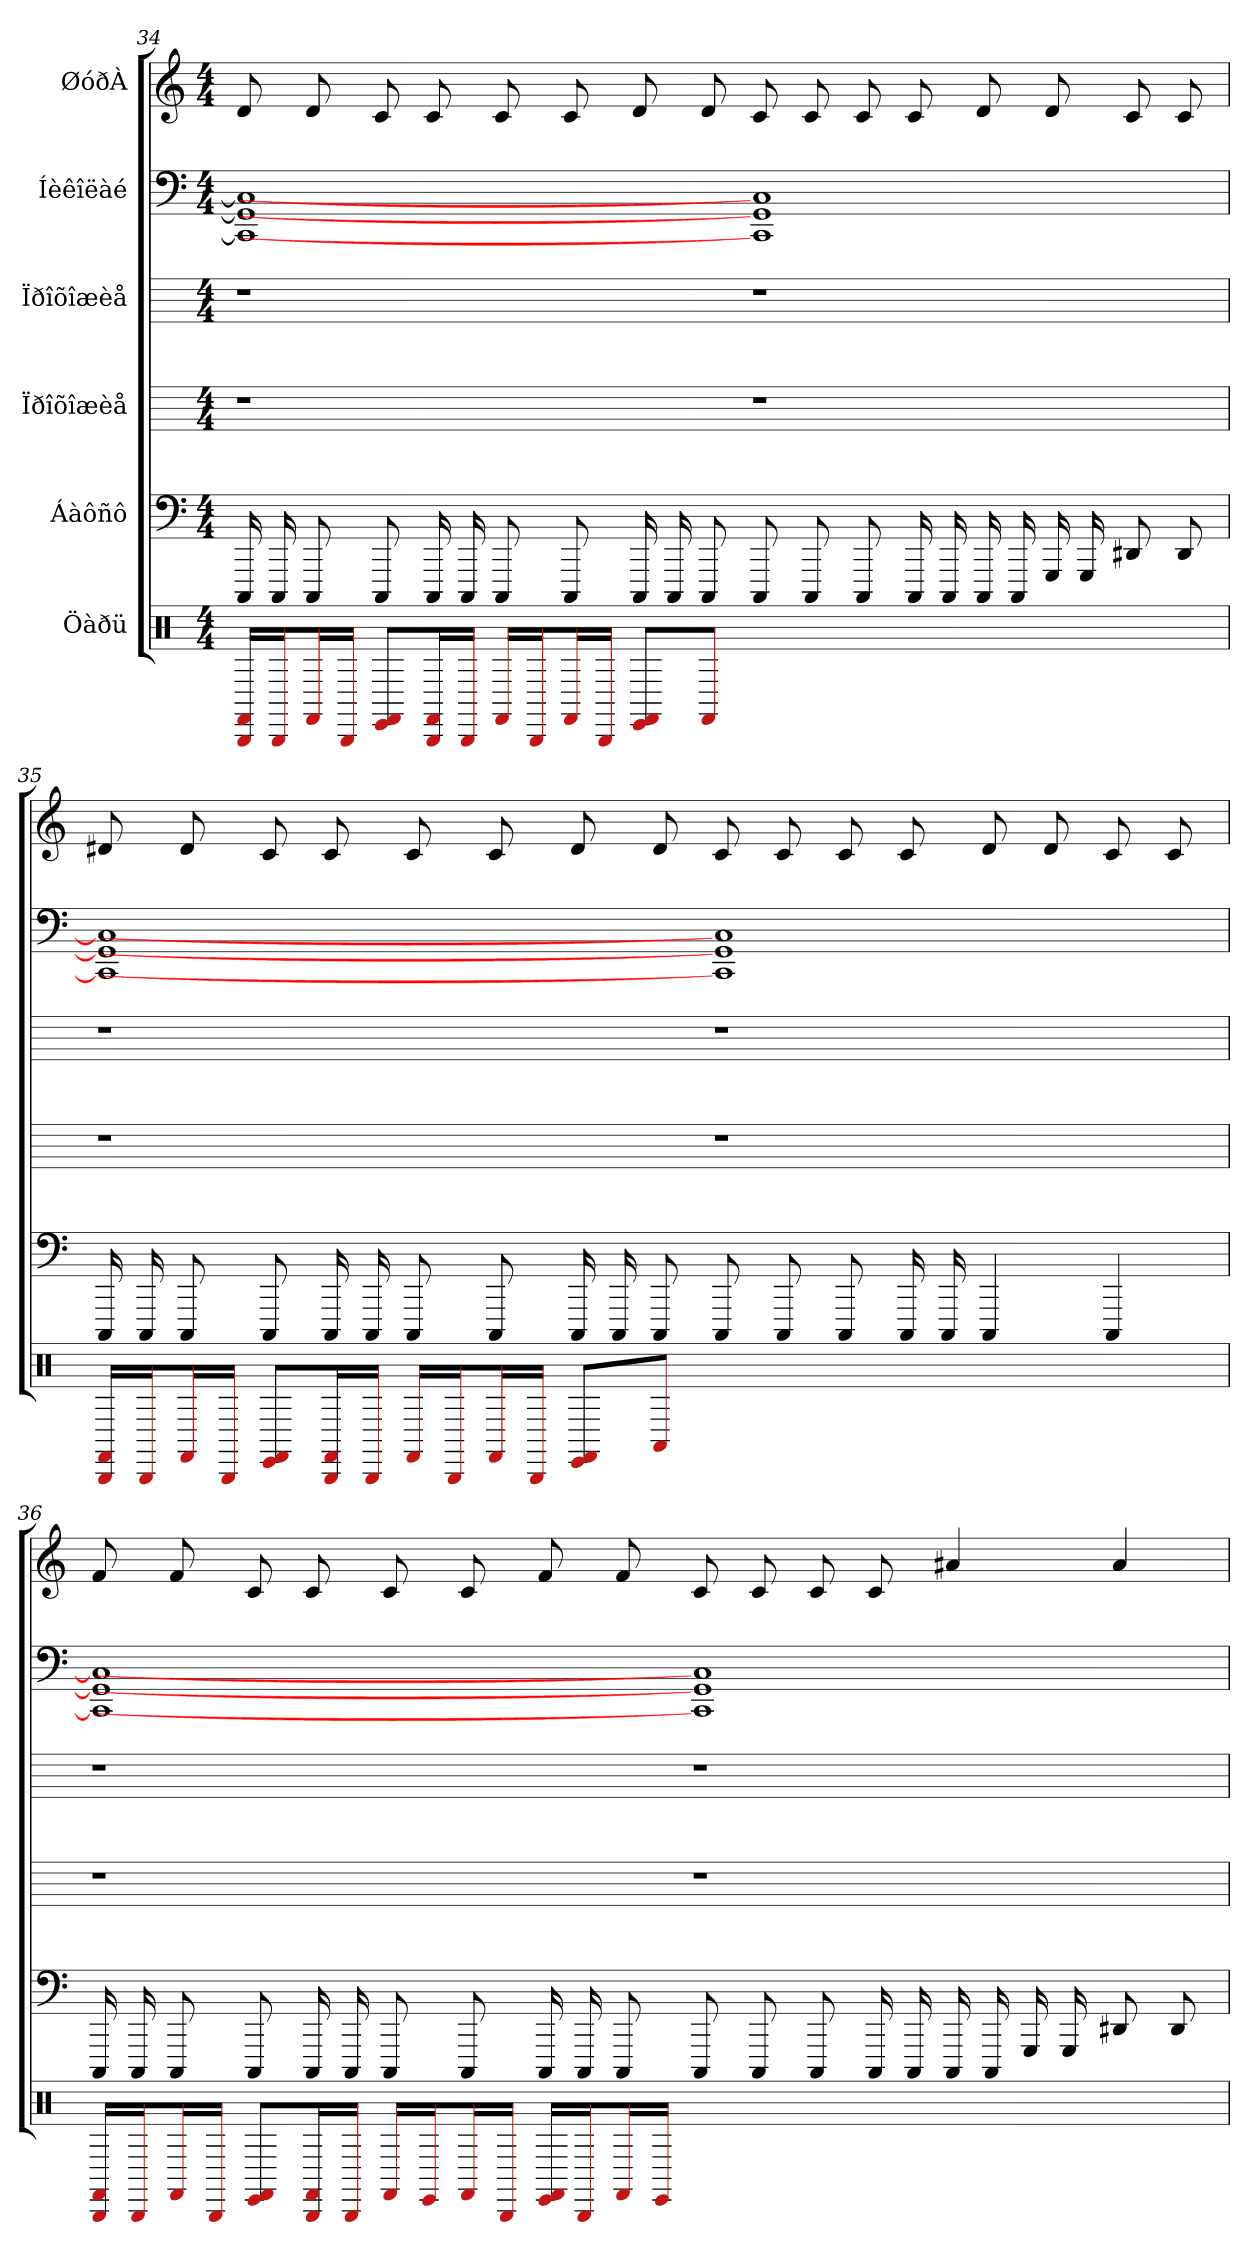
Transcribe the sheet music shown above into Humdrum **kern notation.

**kern	**kern	**kern	**kern	**kern	**kern
*part6	*part5	*part4	*part3	*part2	*part1
*staff6	*staff5	*staff4	*staff3	*staff2	*staff1
*I"Öàðü	*I"Áàôñô	*I"Ïðîõîæèå	*I"Ïðîõîæèå	*I"Íèêîëàé	*I"ØóðÀ
*clefX	*	*	*	*	*
*k[]	*k[]	*k[]	*k[]	*k[]	*k[]
*M4/4	*M4/4	*M4/4	*M4/4	*M4/4	*M4/4
=34	=34	=34	=34	=34	=34
16BBB/ 16FF#/LL	16CCC	1r	1r	1C] 1GG] 1CC]	8d
16BBB/J	16CCC	.	.	.	.
16FF#/L	8CCC	.	.	.	8d
16BBB/JJ	.	.	.	.	.
8EE/ 8FF#/L	8CCC	.	.	.	8c
16BBB/ 16FF#/L	16CCC	.	.	.	8c
16BBB/JJ	16CCC	.	.	.	.
16FF#/LL	8CCC	.	.	.	8c
16BBB/J	.	.	.	.	.
16FF#/L	8CCC	.	.	.	8c
16BBB/JJ	.	.	.	.	.
8EE/ 8FF#/L	16CCC	.	.	.	8d
.	16CCC	.	.	.	.
8FF#/J	8CCC	.	.	.	8d
1ryy	8CCC	1r	1r	1C] 1GG] 1CC]	8c
.	8CCC	.	.	.	8c
.	8CCC	.	.	.	8c
.	16CCC	.	.	.	8c
.	16CCC	.	.	.	.
.	16CCC	.	.	.	8d
.	16CCC	.	.	.	.
.	16GGG	.	.	.	8d
.	16GGG	.	.	.	.
.	8DD#	.	.	.	8c
.	8DD#	.	.	.	8c
=35	=35	=35	=35	=35	=35
16BBB/ 16FF#/LL	16CCC	1r	1r	1C] 1GG] 1CC]	8d#
16BBB/J	16CCC	.	.	.	.
16FF#/L	8CCC	.	.	.	8d#
16BBB/JJ	.	.	.	.	.
8EE/ 8FF#/L	8CCC	.	.	.	8c
16BBB/ 16FF#/L	16CCC	.	.	.	8c
16BBB/JJ	16CCC	.	.	.	.
16FF#/LL	8CCC	.	.	.	8c
16BBB/J	.	.	.	.	.
16FF#/L	8CCC	.	.	.	8c
16BBB/JJ	.	.	.	.	.
8EE/ 8FF#/L	16CCC	.	.	.	8d#
.	16CCC	.	.	.	.
8AA#/J	8CCC	.	.	.	8d#
1ryy	8CCC	1r	1r	1C] 1GG] 1CC]	8c
.	8CCC	.	.	.	8c
.	8CCC	.	.	.	8c
.	16CCC	.	.	.	8c
.	16CCC	.	.	.	.
.	4CCC	.	.	.	8d#
.	.	.	.	.	8d#
.	4CCC	.	.	.	8c
.	.	.	.	.	8c
=36	=36	=36	=36	=36	=36
16BBB/ 16FF#/LL	16CCC	1r	1r	1C] 1GG] 1CC]	8f
16BBB/J	16CCC	.	.	.	.
16FF#/L	8CCC	.	.	.	8f
16BBB/JJ	.	.	.	.	.
8EE/ 8FF#/L	8CCC	.	.	.	8c
16BBB/ 16FF#/L	16CCC	.	.	.	8c
16BBB/JJ	16CCC	.	.	.	.
16FF#/LL	8CCC	.	.	.	8c
16EE/J	.	.	.	.	.
16FF#/L	8CCC	.	.	.	8c
16BBB/JJ	.	.	.	.	.
16EE/ 16FF#/LL	16CCC	.	.	.	8f
16BBB/J	16CCC	.	.	.	.
16FF#/L	8CCC	.	.	.	8f
16EE/JJ	.	.	.	.	.
1ryy	8CCC	1r	1r	1C] 1GG] 1CC]	8c
.	8CCC	.	.	.	8c
.	8CCC	.	.	.	8c
.	16CCC	.	.	.	8c
.	16CCC	.	.	.	.
.	16CCC	.	.	.	4a#
.	16CCC	.	.	.	.
.	16GGG	.	.	.	.
.	16GGG	.	.	.	.
.	8DD#	.	.	.	4a#
.	8DD#	.	.	.	.
=	=	=	=	=	=
*-	*-	*-	*-	*-	*-
